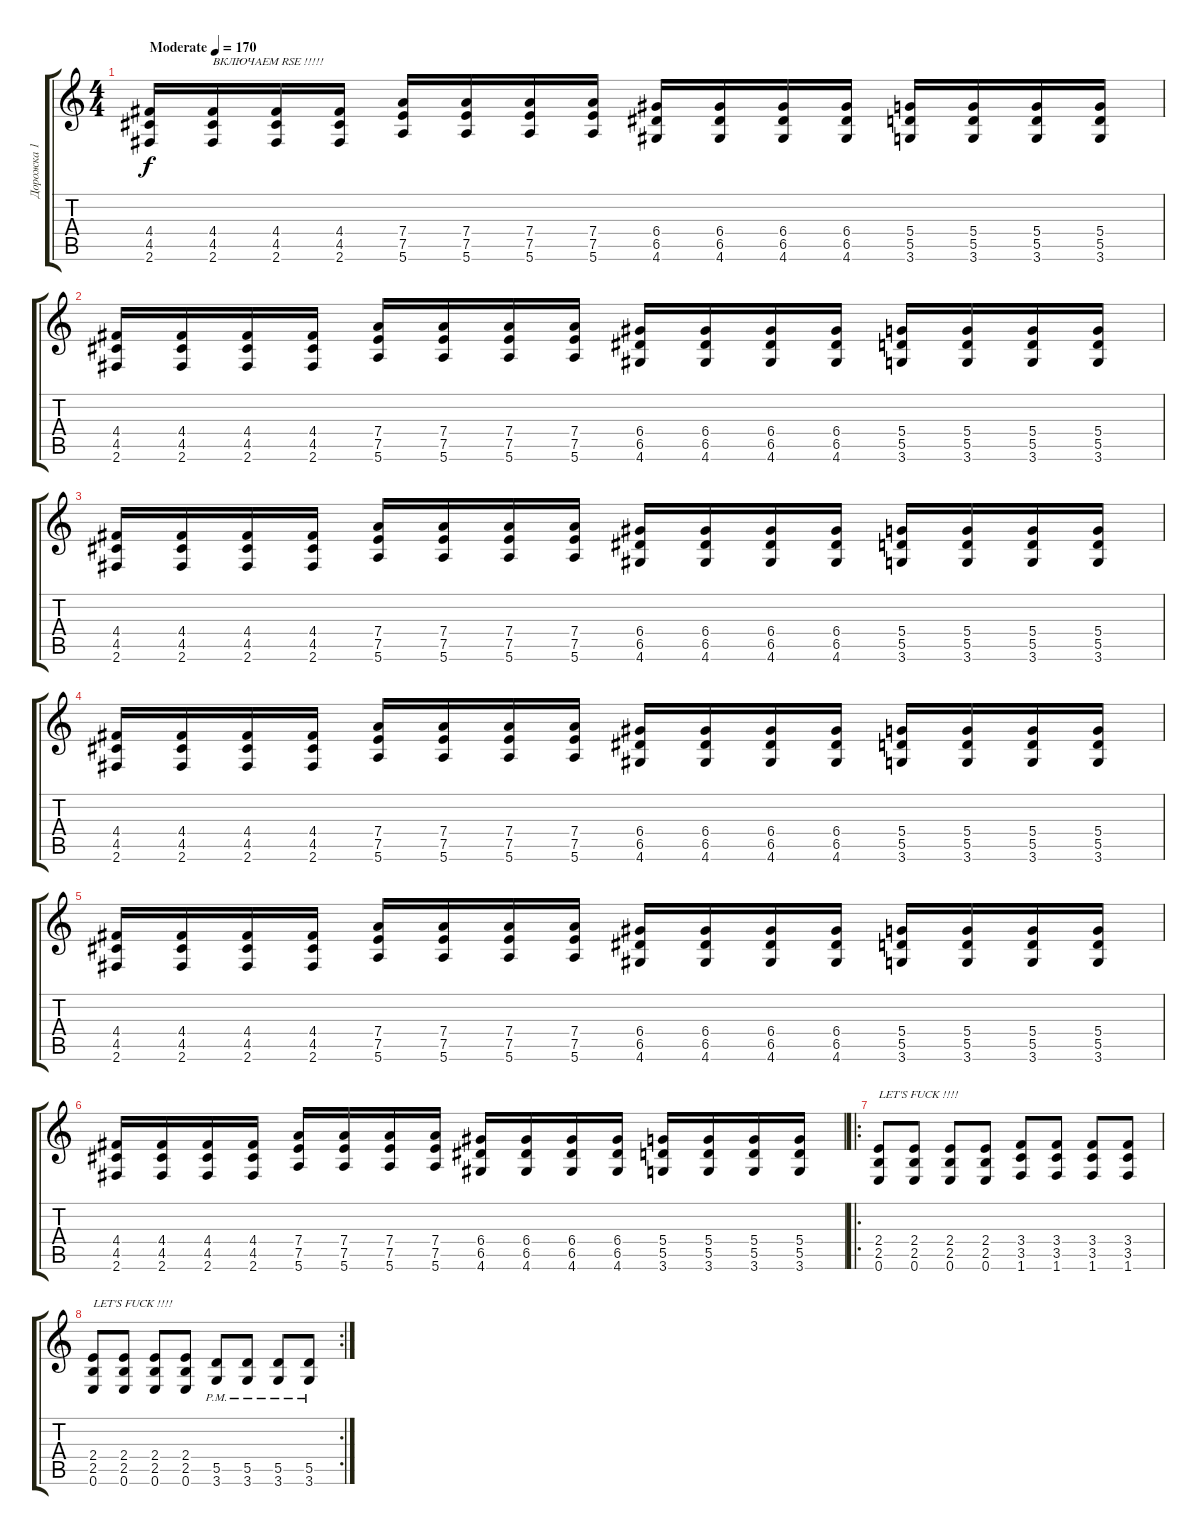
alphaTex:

\track ("Дорожка 1" "Дорожка 1") {instrument distortionguitar}
\staff {score tabs}
\tuning (E4 B3 G3 D3 A2 E2) {hide}
\ts (4 4)
\tempo (170 "Moderate")
\clef g2
\ks c
(4.4 4.5 2.6).16{dy f volume 0 instrument distortionguitar} (4.4 4.5 2.6).16{txt "ВКЛЮЧАЕМ RSE !!!!!" volume 13} (4.4 4.5 2.6).16 (4.4 4.5 2.6).16 (7.4 7.5 5.6).16 (7.4 7.5 5.6).16 (7.4 7.5 5.6).16 (7.4 7.5 5.6).16 (6.4 6.5 4.6).16 (6.4 6.5 4.6).16 (6.4 6.5 4.6).16 (6.4 6.5 4.6).16 (5.4 5.5 3.6).16 (5.4 5.5 3.6).16 (5.4 5.5 3.6).16 (5.4 5.5 3.6).16 |
(4.4 4.5 2.6).16 (4.4 4.5 2.6).16 (4.4 4.5 2.6).16 (4.4 4.5 2.6).16 (7.4 7.5 5.6).16 (7.4 7.5 5.6).16 (7.4 7.5 5.6).16 (7.4 7.5 5.6).16 (6.4 6.5 4.6).16 (6.4 6.5 4.6).16 (6.4 6.5 4.6).16 (6.4 6.5 4.6).16 (5.4 5.5 3.6).16 (5.4 5.5 3.6).16 (5.4 5.5 3.6).16 (5.4 5.5 3.6).16 |
(4.4 4.5 2.6).16 (4.4 4.5 2.6).16 (4.4 4.5 2.6).16 (4.4 4.5 2.6).16 (7.4 7.5 5.6).16 (7.4 7.5 5.6).16 (7.4 7.5 5.6).16 (7.4 7.5 5.6).16 (6.4 6.5 4.6).16 (6.4 6.5 4.6).16 (6.4 6.5 4.6).16 (6.4 6.5 4.6).16 (5.4 5.5 3.6).16 (5.4 5.5 3.6).16 (5.4 5.5 3.6).16 (5.4 5.5 3.6).16 |
(4.4 4.5 2.6).16 (4.4 4.5 2.6).16 (4.4 4.5 2.6).16 (4.4 4.5 2.6).16 (7.4 7.5 5.6).16 (7.4 7.5 5.6).16 (7.4 7.5 5.6).16 (7.4 7.5 5.6).16 (6.4 6.5 4.6).16 (6.4 6.5 4.6).16 (6.4 6.5 4.6).16 (6.4 6.5 4.6).16 (5.4 5.5 3.6).16 (5.4 5.5 3.6).16 (5.4 5.5 3.6).16 (5.4 5.5 3.6).16 |
(4.4 4.5 2.6).16 (4.4 4.5 2.6).16 (4.4 4.5 2.6).16 (4.4 4.5 2.6).16 (7.4 7.5 5.6).16 (7.4 7.5 5.6).16 (7.4 7.5 5.6).16 (7.4 7.5 5.6).16 (6.4 6.5 4.6).16 (6.4 6.5 4.6).16 (6.4 6.5 4.6).16 (6.4 6.5 4.6).16 (5.4 5.5 3.6).16 (5.4 5.5 3.6).16 (5.4 5.5 3.6).16 (5.4 5.5 3.6).16 |
(4.4 4.5 2.6).16 (4.4 4.5 2.6).16 (4.4 4.5 2.6).16 (4.4 4.5 2.6).16 (7.4 7.5 5.6).16 (7.4 7.5 5.6).16 (7.4 7.5 5.6).16 (7.4 7.5 5.6).16 (6.4 6.5 4.6).16 (6.4 6.5 4.6).16 (6.4 6.5 4.6).16 (6.4 6.5 4.6).16 (5.4 5.5 3.6).16 (5.4 5.5 3.6).16 (5.4 5.5 3.6).16 (5.4 5.5 3.6).16 |
\ro
(2.4 2.5 0.6).8{txt "LET'S FUCK !!!!"} (2.4 2.5 0.6).8 (2.4 2.5 0.6).8 (2.4 2.5 0.6).8 (3.4 3.5 1.6).8 (3.4 3.5 1.6).8 (3.4 3.5 1.6).8 (3.4 3.5 1.6).8 |
\rc 2
(2.4 2.5 0.6).8{txt "LET'S FUCK !!!!"} (2.4 2.5 0.6).8 (2.4 2.5 0.6).8 (2.4 2.5 0.6).8 (5.5{pm} 3.6{pm}).8 (5.5{pm} 3.6{pm}).8 (5.5{pm} 3.6{pm}).8 (5.5{pm} 3.6{pm}).8
